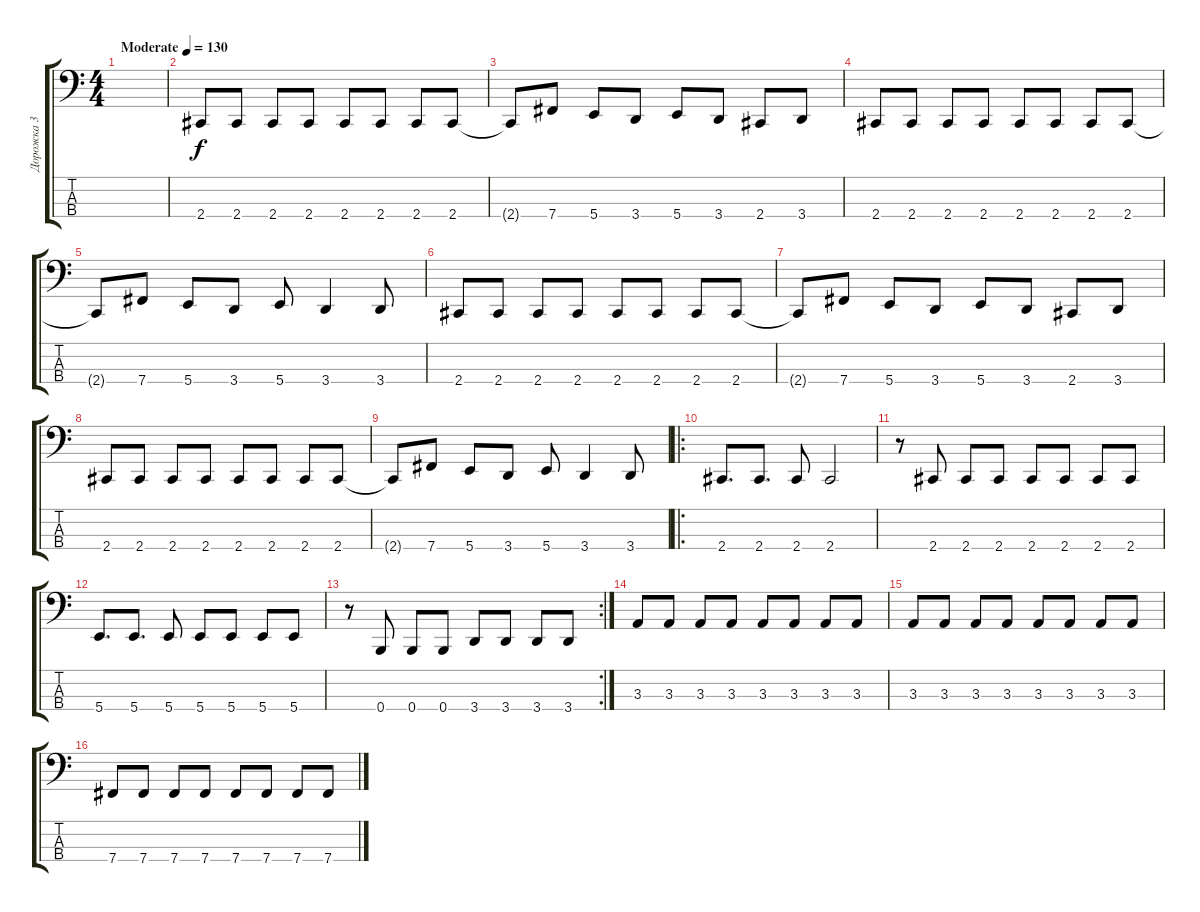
\track ("Дорожка 3" "Дорожка 3") {instrument electricbassfinger}
\staff {score tabs}
\tuning (E2 B1 Gb1 B0) {hide}
\ts (4 4)
\tempo (130 "Moderate")
\clef f4
\ks c
|
2.4.8 2.4.8 2.4.8 2.4.8 2.4.8 2.4.8 2.4.8 2.4.8 |
2.4{t}.8 7.4.8 5.4.8 3.4.8 5.4.8 3.4.8 2.4.8 3.4.8 |
2.4.8 2.4.8 2.4.8 2.4.8 2.4.8 2.4.8 2.4.8 2.4.8 |
2.4{t}.8 7.4.8 5.4.8 3.4.8 5.4.8 3.4.4 3.4.8 |
2.4.8 2.4.8 2.4.8 2.4.8 2.4.8 2.4.8 2.4.8 2.4.8 |
2.4{t}.8 7.4.8 5.4.8 3.4.8 5.4.8 3.4.8 2.4.8 3.4.8 |
2.4.8 2.4.8 2.4.8 2.4.8 2.4.8 2.4.8 2.4.8 2.4.8 |
2.4{t}.8 7.4.8 5.4.8 3.4.8 5.4.8 3.4.4 3.4.8 |
\ro
2.4.8{d} 2.4.8{d} 2.4.8 2.4.2 |
r.8 2.4.8 2.4.8 2.4.8 2.4.8 2.4.8 2.4.8 2.4.8 |
5.4.8{d} 5.4.8{d} 5.4.8 5.4.8 5.4.8 5.4.8 5.4.8 |
\rc 2
r.8 0.4.8 0.4.8 0.4.8 3.4.8 3.4.8 3.4.8 3.4.8 |
3.3.8 3.3.8 3.3.8 3.3.8 3.3.8 3.3.8 3.3.8 3.3.8 |
3.3.8 3.3.8 3.3.8 3.3.8 3.3.8 3.3.8 3.3.8 3.3.8 |
7.4.8 7.4.8 7.4.8 7.4.8 7.4.8 7.4.8 7.4.8 7.4.8
